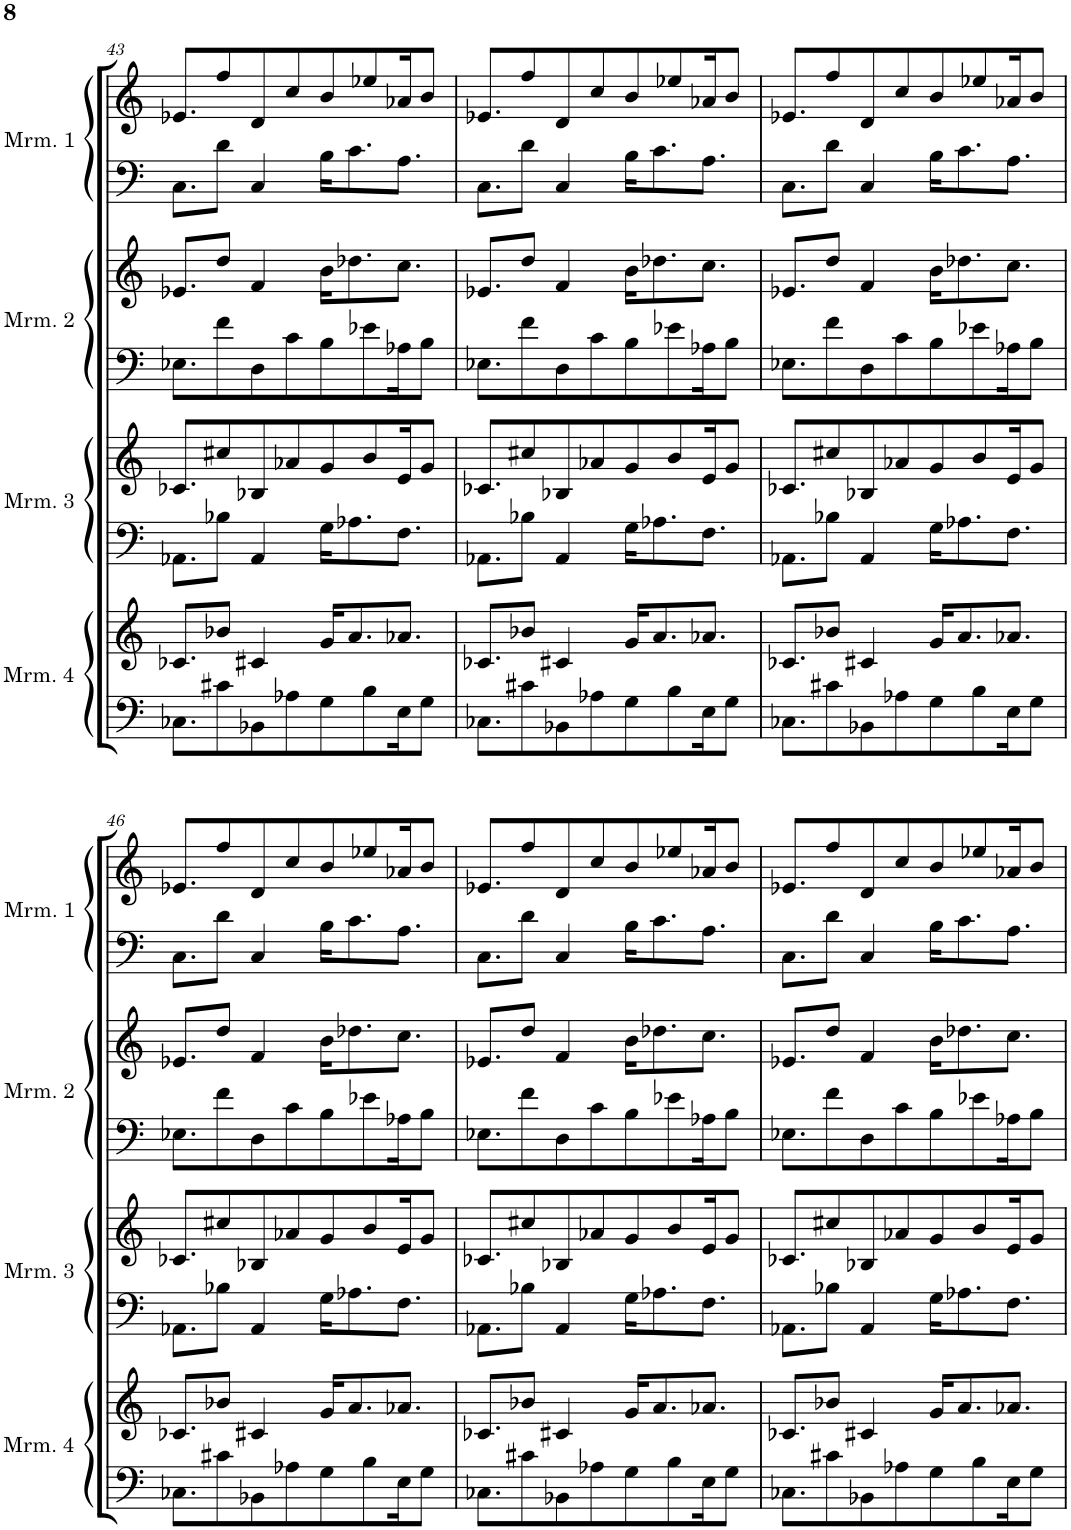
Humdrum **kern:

**kern	**kern	**kern	**kern	**kern	**kern	**kern	**kern
*part8	*part7	*part6	*part5	*part4	*part3	*part2	*part1
*staff8	*staff7	*staff6	*staff5	*staff4	*staff3	*staff2	*staff1
*I"Marimba 4	*I"Marimba 4	*I"Marimba 3	*I"Marimba 3	*I"Marimba 2	*I"Marimba 2	*I"Marimba 1	*I"Marimba 1
*I'Mrm. 4	*I'Mrm. 4	*I'Mrm. 3	*I'Mrm. 3	*I'Mrm. 2	*I'Mrm. 2	*I'Mrm. 1	*I'Mrm. 1
!!LO:PB:g=z
*clefF4	*clefG2	*clefF4	*clefG2	*clefF4	*clefG2	*clefF4	*clefG2
*k[]	*k[]	*k[]	*k[]	*k[]	*k[]	*k[]	*k[]
*M4/4	*M4/4	*M4/4	*M4/4	*M4/4	*M4/4	*M4/4	*M4/4
=43	=43	=43	=43	=43	=43	=43	=43
8.C-X\L	8.c-X/L	8.AA-X\L	8.c-X/L	8.E-X\L	8.e-X/L	8.C\L	8.e-X/L
8c#X\	8b-X/J	8B-X\J	8cc#X/	8f\	8dd/J	8d\J	8ff/
8BB-X\	4c#X/	4AA-/	8B-X/	8D\	4f/	4C/	8d/
8A-X\	.	.	8a-X/	8c\	.	.	8cc/
8G\	16g/KL	16G\KL	8g/	8B\	16b\KL	16B\KL	8b/
.	8.a/	8.A-X\	.	.	8.dd-X\	8.c\	.
8B\	.	.	8b/	8e-X\	.	.	8ee-X/
16E\K	8.a-X/J	8.F\J	16e/K	16A-X\K	8.cc\J	8.A\J	16a-X/K
8G\J	.	.	8g/J	8B\J	.	.	8b/J
=44	=44	=44	=44	=44	=44	=44	=44
8.C-X\L	8.c-X/L	8.AA-X\L	8.c-X/L	8.E-X\L	8.e-X/L	8.C\L	8.e-X/L
8c#X\	8b-X/J	8B-X\J	8cc#X/	8f\	8dd/J	8d\J	8ff/
8BB-X\	4c#X/	4AA-/	8B-X/	8D\	4f/	4C/	8d/
8A-X\	.	.	8a-X/	8c\	.	.	8cc/
8G\	16g/KL	16G\KL	8g/	8B\	16b\KL	16B\KL	8b/
.	8.a/	8.A-X\	.	.	8.dd-X\	8.c\	.
8B\	.	.	8b/	8e-X\	.	.	8ee-X/
16E\K	8.a-X/J	8.F\J	16e/K	16A-X\K	8.cc\J	8.A\J	16a-X/K
8G\J	.	.	8g/J	8B\J	.	.	8b/J
=45	=45	=45	=45	=45	=45	=45	=45
8.C-X\L	8.c-X/L	8.AA-X\L	8.c-X/L	8.E-X\L	8.e-X/L	8.C\L	8.e-X/L
8c#X\	8b-X/J	8B-X\J	8cc#X/	8f\	8dd/J	8d\J	8ff/
8BB-X\	4c#X/	4AA-/	8B-X/	8D\	4f/	4C/	8d/
8A-X\	.	.	8a-X/	8c\	.	.	8cc/
8G\	16g/KL	16G\KL	8g/	8B\	16b\KL	16B\KL	8b/
.	8.a/	8.A-X\	.	.	8.dd-X\	8.c\	.
8B\	.	.	8b/	8e-X\	.	.	8ee-X/
16E\K	8.a-X/J	8.F\J	16e/K	16A-X\K	8.cc\J	8.A\J	16a-X/K
8G\J	.	.	8g/J	8B\J	.	.	8b/J
!!LO:LB:g=z
=46	=46	=46	=46	=46	=46	=46	=46
8.C-X\L	8.c-X/L	8.AA-X\L	8.c-X/L	8.E-X\L	8.e-X/L	8.C\L	8.e-X/L
8c#X\	8b-X/J	8B-X\J	8cc#X/	8f\	8dd/J	8d\J	8ff/
8BB-X\	4c#X/	4AA-/	8B-X/	8D\	4f/	4C/	8d/
8A-X\	.	.	8a-X/	8c\	.	.	8cc/
8G\	16g/KL	16G\KL	8g/	8B\	16b\KL	16B\KL	8b/
.	8.a/	8.A-X\	.	.	8.dd-X\	8.c\	.
8B\	.	.	8b/	8e-X\	.	.	8ee-X/
16E\K	8.a-X/J	8.F\J	16e/K	16A-X\K	8.cc\J	8.A\J	16a-X/K
8G\J	.	.	8g/J	8B\J	.	.	8b/J
=47	=47	=47	=47	=47	=47	=47	=47
8.C-X\L	8.c-X/L	8.AA-X\L	8.c-X/L	8.E-X\L	8.e-X/L	8.C\L	8.e-X/L
8c#X\	8b-X/J	8B-X\J	8cc#X/	8f\	8dd/J	8d\J	8ff/
8BB-X\	4c#X/	4AA-/	8B-X/	8D\	4f/	4C/	8d/
8A-X\	.	.	8a-X/	8c\	.	.	8cc/
8G\	16g/KL	16G\KL	8g/	8B\	16b\KL	16B\KL	8b/
.	8.a/	8.A-X\	.	.	8.dd-X\	8.c\	.
8B\	.	.	8b/	8e-X\	.	.	8ee-X/
16E\K	8.a-X/J	8.F\J	16e/K	16A-X\K	8.cc\J	8.A\J	16a-X/K
8G\J	.	.	8g/J	8B\J	.	.	8b/J
=48	=48	=48	=48	=48	=48	=48	=48
8.C-X\L	8.c-X/L	8.AA-X\L	8.c-X/L	8.E-X\L	8.e-X/L	8.C\L	8.e-X/L
8c#X\	8b-X/J	8B-X\J	8cc#X/	8f\	8dd/J	8d\J	8ff/
8BB-X\	4c#X/	4AA-/	8B-X/	8D\	4f/	4C/	8d/
8A-X\	.	.	8a-X/	8c\	.	.	8cc/
8G\	16g/KL	16G\KL	8g/	8B\	16b\KL	16B\KL	8b/
.	8.a/	8.A-X\	.	.	8.dd-X\	8.c\	.
8B\	.	.	8b/	8e-X\	.	.	8ee-X/
16E\K	8.a-X/J	8.F\J	16e/K	16A-X\K	8.cc\J	8.A\J	16a-X/K
8G\J	.	.	8g/J	8B\J	.	.	8b/J
=	=	=	=	=	=	=	=
*-	*-	*-	*-	*-	*-	*-	*-
